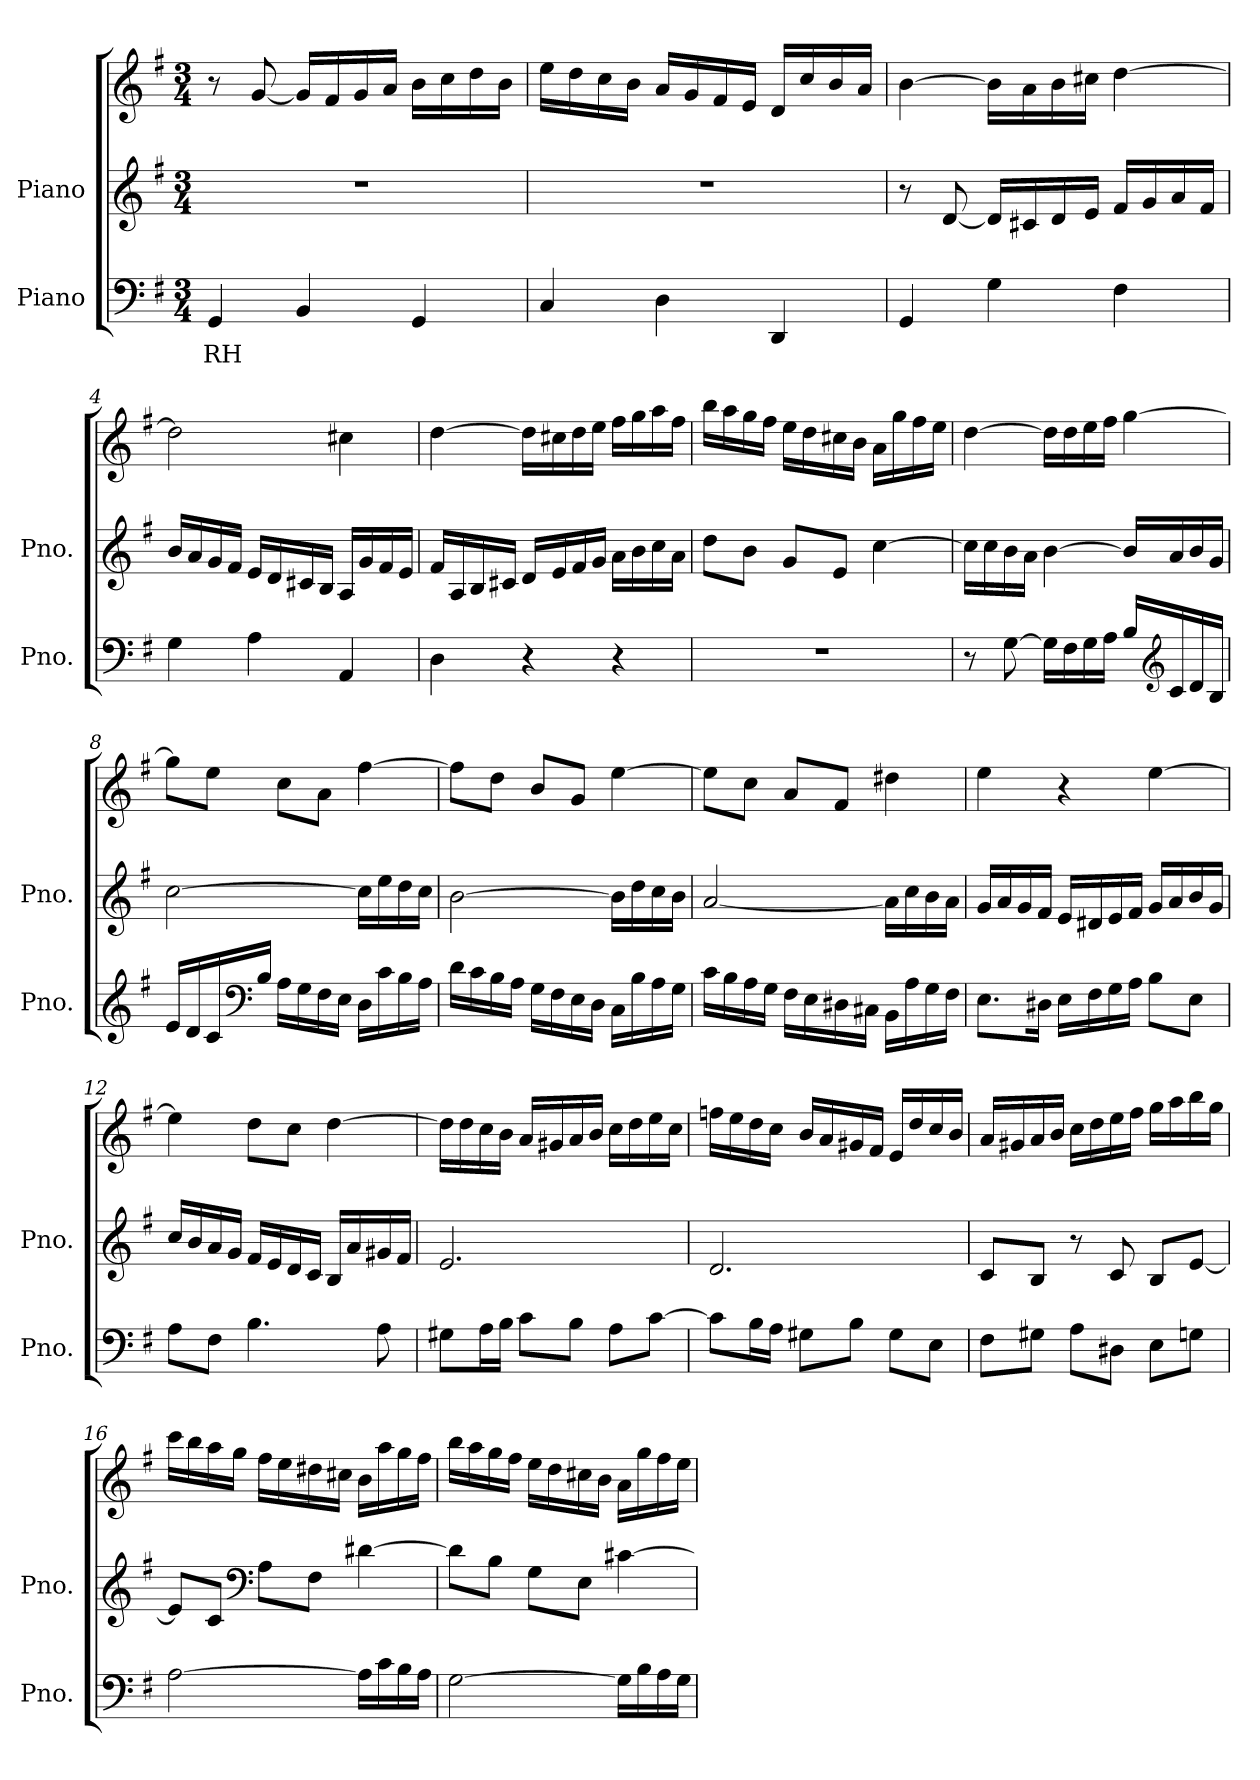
**kern	**text	**kern	**kern
*part2	*part2	*part1	*part1
*staff3	*staff3	*staff2	*staff1
*I"Piano	*	*I"Piano	*
*I'Pno.	*	*I'Pno.	*
*clefF4	*	*clefG2	*clefG2
*k[f#]	*	*k[f#]	*k[f#]
*M3/4	*	*M3/4	*M3/4
*MM100	*	*MM100	*MM100
=1	=1	=1	=1
!	!LO:LY:b	!	!
4GG/	RH	2.r	8r
.	.	.	[8g/
4BB/	.	.	16g/LL]
.	.	.	16f#/
.	.	.	16g/
.	.	.	16a/JJ
4GG/	.	.	16b\LL
.	.	.	16cc\
.	.	.	16dd\
.	.	.	16b\JJ
=2	=2	=2	=2
4C/	.	2.r	16ee\LL
.	.	.	16dd\
.	.	.	16cc\
.	.	.	16b\JJ
4D\	.	.	16a/LL
.	.	.	16g/
.	.	.	16f#/
.	.	.	16e/JJ
4DD/	.	.	16d/LL
.	.	.	16cc/
.	.	.	16b/
.	.	.	16a/JJ
=3	=3	=3	=3
4GG/	.	8r	[4b\
.	.	[8d/	.
4G\	.	16d/LL]	16b\LL]
.	.	16c#X/	16a\
.	.	16d/	16b\
.	.	16e/JJ	16cc#X\JJ
4F#\	.	16f#/LL	[4dd\
.	.	16g/	.
.	.	16a/	.
.	.	16f#/JJ	.
!!LO:LB:g=z
=4	=4	=4	=4
4G\	.	16b/LL	2dd\]
.	.	16a/	.
.	.	16g/	.
.	.	16f#/JJ	.
4A\	.	16e/LL	.
.	.	16d/	.
.	.	16c#X/	.
.	.	16B/JJ	.
4AA/	.	16A/LL	4cc#X\
.	.	16g/	.
.	.	16f#/	.
.	.	16e/JJ	.
=5	=5	=5	=5
4D\	.	16f#/LL	[4dd\
.	.	16A/	.
.	.	16B/	.
.	.	16c#X/JJ	.
4r	.	16d/LL	16dd\LL]
.	.	16e/	16cc#X\
.	.	16f#/	16dd\
.	.	16g/JJ	16ee\JJ
4r	.	16a\LL	16ff#\LL
.	.	16b\	16gg\
.	.	16cc\	16aa\
.	.	16a\JJ	16ff#\JJ
=6	=6	=6	=6
2.r	.	8dd\L	16bb\LL
.	.	.	16aa\
.	.	8b\J	16gg\
.	.	.	16ff#\JJ
.	.	8g/L	16ee\LL
.	.	.	16dd\
.	.	8e/J	16cc#X\
.	.	.	16b\JJ
.	.	[4cc\	16a\LL
.	.	.	16gg\
.	.	.	16ff#\
.	.	.	16ee\JJ
!!LO:LB:g=z
=7	=7	=7	=7
8r	.	16cc\LL]	[4dd\
.	.	16cc\	.
[8G\	.	16b\	.
.	.	16a\JJ	.
16G\LL]	.	[4b\	16dd\LL]
16F#\	.	.	16dd\
16G\	.	.	16ee\
16A\JJ	.	.	16ff#\JJ
16B/LL	.	16b/LL]	[4gg\
*clefG2	*	*	*
16c/	.	16a/	.
16d/	.	16b/	.
16B/JJ	.	16g/JJ	.
=8	=8	=8	=8
16e/LL	.	[2cc\	8gg\L]
16d/	.	.	.
16c/	.	.	8ee\J
*clefF4	*	*	*
16B/JJ	.	.	.
16A\LL	.	.	8cc\L
16G\	.	.	.
16F#\	.	.	8a\J
16E\JJ	.	.	.
16D\LL	.	16cc\LL]	[4ff#\
16c\	.	16ee\	.
16B\	.	16dd\	.
16A\JJ	.	16cc\JJ	.
=9	=9	=9	=9
16d\LL	.	[2b\	8ff#\L]
16c\	.	.	.
16B\	.	.	8dd\J
16A\JJ	.	.	.
16G\LL	.	.	8b/L
16F#\	.	.	.
16E\	.	.	8g/J
16D\JJ	.	.	.
16C\LL	.	16b\LL]	[4ee\
16B\	.	16dd\	.
16A\	.	16cc\	.
16G\JJ	.	16b\JJ	.
!!LO:LB:g=z
=10	=10	=10	=10
16c\LL	.	[2a/	8ee\L]
16B\	.	.	.
16A\	.	.	8cc\J
16G\JJ	.	.	.
16F#\LL	.	.	8a/L
16E\	.	.	.
16D#X\	.	.	8f#/J
16C#X\JJ	.	.	.
16BB\LL	.	16a\LL]	4dd#X\
16A\	.	16cc\	.
16G\	.	16b\	.
16F#\JJ	.	16a\JJ	.
=11	=11	=11	=11
8.E\L	.	16g/LL	4ee\
.	.	16a/	.
.	.	16g/	.
16D#X\Jk	.	16f#/JJ	.
16E\LL	.	16e/LL	4r
16F#\	.	16d#X/	.
16G\	.	16e/	.
16A\JJ	.	16f#/JJ	.
8B\L	.	16g/LL	[4ee\
.	.	16a/	.
8E\J	.	16b/	.
.	.	16g/JJ	.
=12	=12	=12	=12
8A\L	.	16cc/LL	4ee\]
.	.	16b/	.
8F#\J	.	16a/	.
.	.	16g/JJ	.
4.B\	.	16f#/LL	8dd\L
.	.	16e/	.
.	.	16d/	8cc\J
.	.	16c/JJ	.
.	.	16B/LL	[4dd\
.	.	16a/	.
8A\	.	16g#X/	.
.	.	16f#/JJ	.
!!LO:PB:g=z
=13	=13	=13	=13
8G#X\L	.	2.e/	16dd\LL]
.	.	.	16dd\
16A\L	.	.	16cc\
16B\JJ	.	.	16b\JJ
8c\L	.	.	16a/LL
.	.	.	16g#X/
8B\J	.	.	16a/
.	.	.	16b/JJ
8A\L	.	.	16cc\LL
.	.	.	16dd\
[8c\J	.	.	16ee\
.	.	.	16cc\JJ
=14	=14	=14	=14
8c\L]	.	2.d/	16ffn\LL
.	.	.	16ee\
16B\L	.	.	16dd\
16A\JJ	.	.	16cc\JJ
8G#X\L	.	.	16b/LL
.	.	.	16a/
8B\J	.	.	16g#X/
.	.	.	16f#/JJ
8G#\L	.	.	16e/LL
.	.	.	16dd/
8E\J	.	.	16cc/
.	.	.	16b/JJ
=15	=15	=15	=15
8F#\L	.	8c/L	16a/LL
.	.	.	16g#X/
8G#X\J	.	8B/J	16a/
.	.	.	16b/JJ
8A\L	.	8r	16cc\LL
.	.	.	16dd\
8D#X\J	.	8c/	16ee\
.	.	.	16ff#\JJ
8E\L	.	8B/L	16gg\LL
.	.	.	16aa\
8Gn\J	.	[8e/J	16bb\
.	.	.	16gg\JJ
!!LO:LB:g=z
=16	=16	=16	=16
[2A\	.	8e/L]	16ccc\LL
.	.	.	16bb\
.	.	8c/J	16aa\
.	.	.	16gg\JJ
*	*	*clefF4	*
.	.	8A\L	16ff#\LL
.	.	.	16ee\
.	.	8F#\J	16dd#X\
.	.	.	16cc#X\JJ
16A\LL]	.	[4d#X\	16b\LL
16c\	.	.	16aa\
16B\	.	.	16gg\
16A\JJ	.	.	16ff#\JJ
=17	=17	=17	=17
[2G\	.	8d#\L]	16bb\LL
.	.	.	16aa\
.	.	8B\J	16gg\
.	.	.	16ff#\JJ
.	.	8G\L	16ee\LL
.	.	.	16dd\
.	.	8E\J	16cc#X\
.	.	.	16b\JJ
16G\LL]	.	[4c#X\	16a\LL
16B\	.	.	16gg\
16A\	.	.	16ff#\
16G\JJ	.	.	16ee\JJ
=	=	=	=
*-	*-	*-	*-
